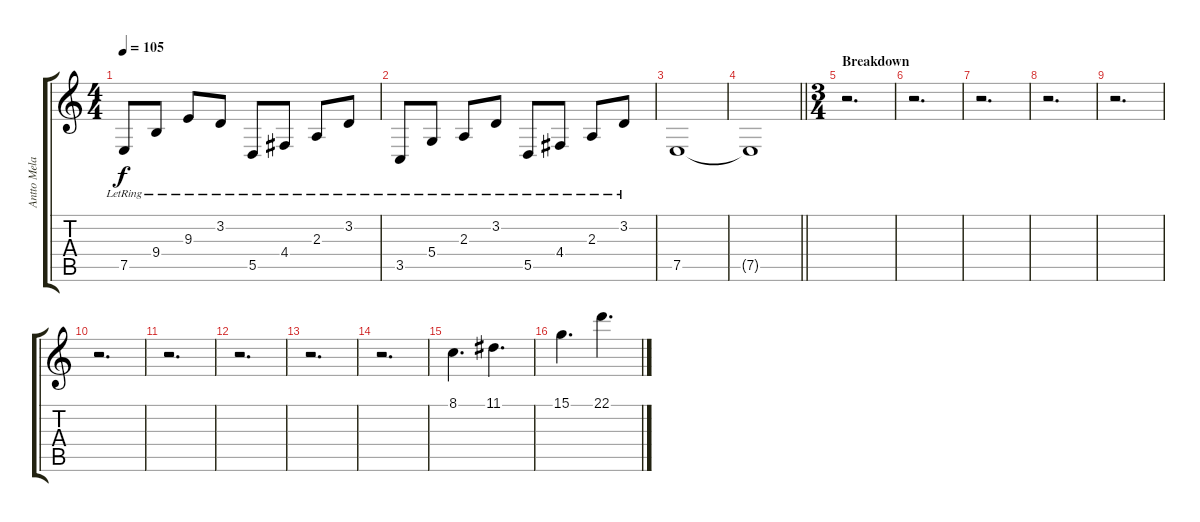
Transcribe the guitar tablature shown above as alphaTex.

\track ("Antto Melasniemi (Keyboard)" "Antto Mela") {instrument electricgrandpiano}
\staff {score tabs}
\tuning (E4 B3 G3 D3 A2 E2) {hide}
\ts (4 4)
\tempo 105
\clef g2
\ks c
7.5{lr}.8{dy f} 9.4{lr}.8 9.3{lr}.8 3.2{lr}.8 5.5{lr}.8 4.4{lr}.8 2.3{lr}.8 3.2{lr}.8 |
3.5{lr}.8 5.4{lr}.8 2.3{lr}.8 3.2{lr}.8 5.5{lr}.8 4.4{lr}.8 2.3{lr}.8 3.2{lr}.8 |
7.5.1 |
\barLineRight lightlight
7.5{t}.1 |
\ts (3 4)
\section ("" "Breakdown")
r.2{d} |
r.2{d} |
r.2{d} |
r.2{d} |
r.2{d} |
r.2{d} |
r.2{d} |
r.2{d} |
r.2{d} |
r.2{d} |
8.1.4{d} 11.1.4{d} |
15.1.4{d} 22.1.4{d}
